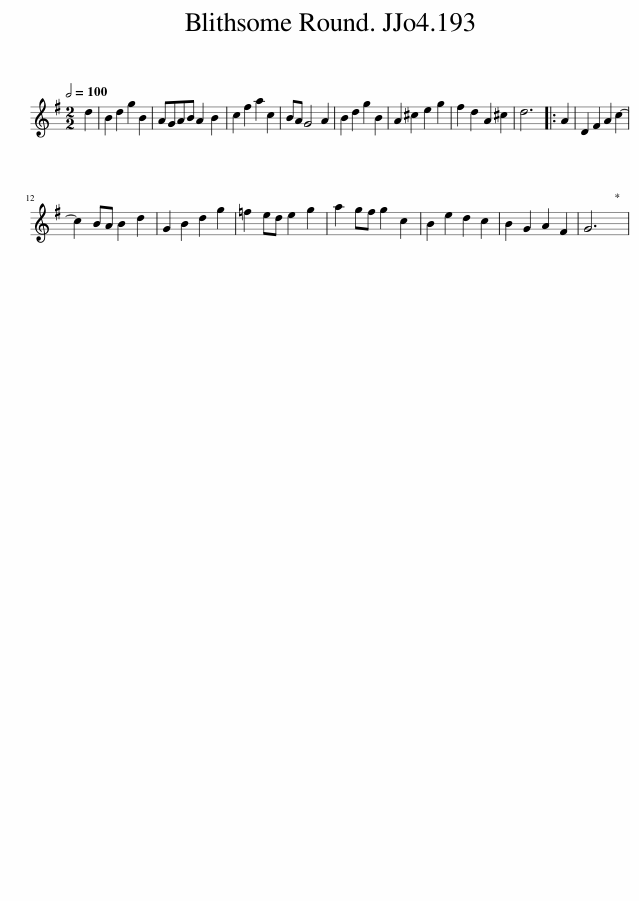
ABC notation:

X:1
L:1/8
Q:1/2=100
M:2/2
I:linebreak $
K:G
V:1 treble
V:1
 d2 | B2 d2 g2 B2 | AGAB A2 B2 | c2 f2 a2 c2 | BA G4 A2 | %5
 B2 d2 g2 B2 | A2 ^c2 e2 g2 | f2 d2 A2 ^c2 | d6 |: A2 | %10
 D2 F2 A2 c2- |$ c2 BA B2 d2 | G2 B2 d2 g2 | =f2 ed e2 g2 | a2 gf g2 c2 | %15
 B2 e2 d2 c2 | B2 G2 A2 F2 | G6 | %18
